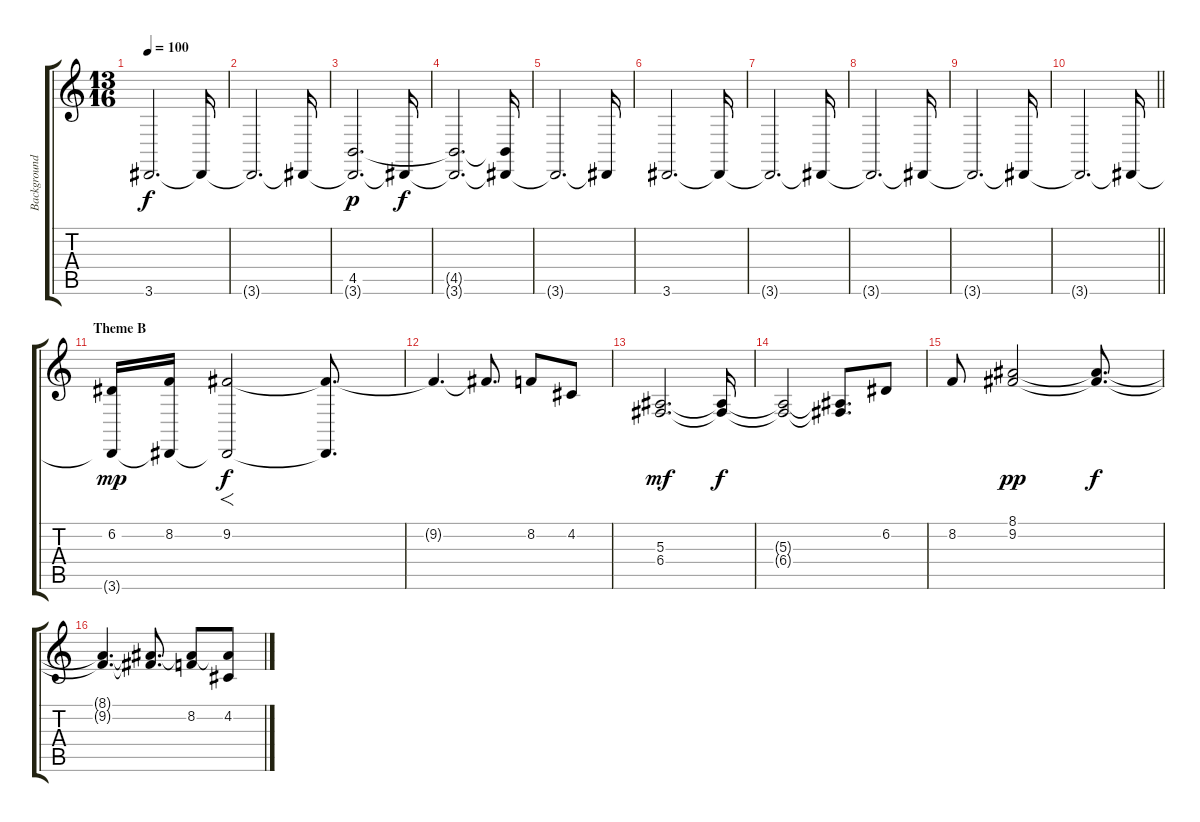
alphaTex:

\track ("Background" "Background") {instrument stringensemble1}
\staff {score tabs}
\tuning (D4 A3 F3 C3 G2 C2) {hide}
\ts (13 16)
\tempo 100
\clef g2
\ks c
3.6{t}.2{d dy f} 3.6{t}.16 |
3.6{t}.2{d} 3.6{t}.16 |
(4.5 3.6{t}).2{d dy p} 3.6{t}.16{dy f} |
(4.5{t} 3.6{t}).2{d} (4.5{t} 3.6{t}).16 |
3.6{t}.2{d} 3.6{t}.16 |
3.6.2{d} 3.6{t}.16 |
3.6{t}.2{d} 3.6{t}.16 |
3.6{t}.2{d} 3.6{t}.16 |
3.6{t}.2{d} 3.6{t}.16 |
\barLineRight lightlight
3.6{t}.2{d} 3.6{t}.16 |
\section ("" "Theme B")
(6.2 3.6{t}).16{dy mp} (8.2 3.6{t}).16 (9.2 3.6{t}).2{f dy f} (9.2{t} 3.6{t}).8{d} |
9.2{t}.4{d} 9.2{t}.8{d} 8.2.8 4.2.8 |
(5.3 6.4).2{d dy mf} (5.3{t} 6.4{t}).16{dy f} |
(5.3{t} 6.4{t}).2 (5.3{t} 6.4{t}).8{d} 6.2.8 |
8.2.8 (8.1 9.2).2{dy pp} (8.1{t} 9.2{t}).8{d dy f} |
(8.1{t} 9.2{t}).4{d} (8.1{t} 9.2{t}).8{d} (8.1{t} 8.2).8 (8.1{t} 4.2).8
